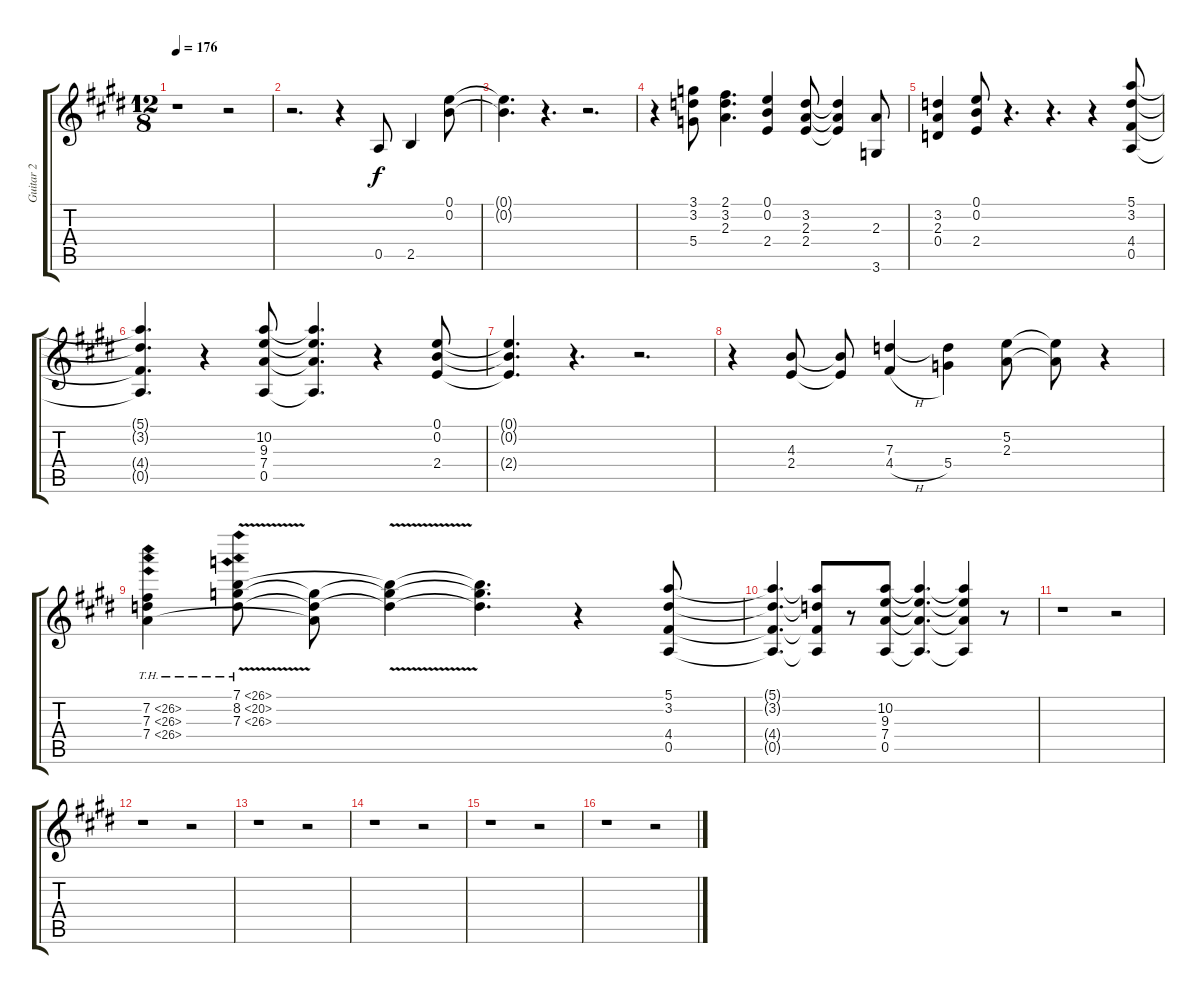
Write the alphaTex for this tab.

\track ("Guitar 2" "Guitar 2") {mute instrument overdrivenguitar}
\staff {score tabs}
\tuning (E4 B3 G3 D3 A2 E2) {hide}
\ts (12 8)
\tempo 176
\clef g2
\ks e
r.1{dy f} r.2 |
r.2{d} r.4 0.5.8 2.5.4 (0.1 0.2).8 |
(0.1{t} 0.2{t}).4{d} r.4{d} r.2{d} |
r.4 (3.1 3.2 5.4).8 (2.1 3.2 2.3).4{d} (0.1 0.2 2.4).4 (3.2 2.3 2.4).8 (3.2{t} 2.3{t} 2.4{t}).4 (2.3 3.6).8 |
(3.2 2.3 0.4).4 (0.1 0.2 2.4).8 r.4{d} r.4{d} r.4 (5.1 3.2 4.4 0.5).8 |
(5.1{t} 3.2{t} 4.4{t} 0.5{t}).4{d} r.4 (10.2 9.3 7.4 0.5).8 (10.2{t} 9.3{t} 7.4{t} 0.5{t}).4{d} r.4 (0.1 0.2 2.4).8 |
(0.1{t} 0.2{t} 2.4{t}).4{d} r.4{d} r.2{d} |
r.4 (4.3 2.4).8 (4.3{t} 2.4{t}).8 (7.3 4.4{h}).4 (7.3{t} 5.4).4 (5.2 2.3).8 (5.2{t} 2.3{t}).8 r.4 |
(7.2{th 19} 7.3{th 19} 7.4{th 19}).4 (7.1{th 19 v} 8.2{th 12} 7.3{th 19}).8 (8.2{t} 7.3{t} 7.4{t}).8 (7.1{t} 8.2{t} 7.3{t}).4 (7.1{t} 8.2{t} 7.3{t}).4{d} r.4 (5.1 3.2 4.4 0.5).8 |
(5.1{t} 3.2{t} 4.4{t} 0.5{t}).4{d} (5.1{t} 3.2{t} 4.4{t} 0.5{t}).8 r.8 (10.2 9.3 7.4 0.5).8 (10.2{t} 9.3{t} 7.4{t} 0.5{t}).4{d} (10.2{t} 9.3{t} 7.4{t} 0.5{t}).4 r.8 |
r.1 r.2 |
r.1 r.2 |
r.1 r.2 |
r.1 r.2 |
r.1 r.2 |
r.1 r.2
